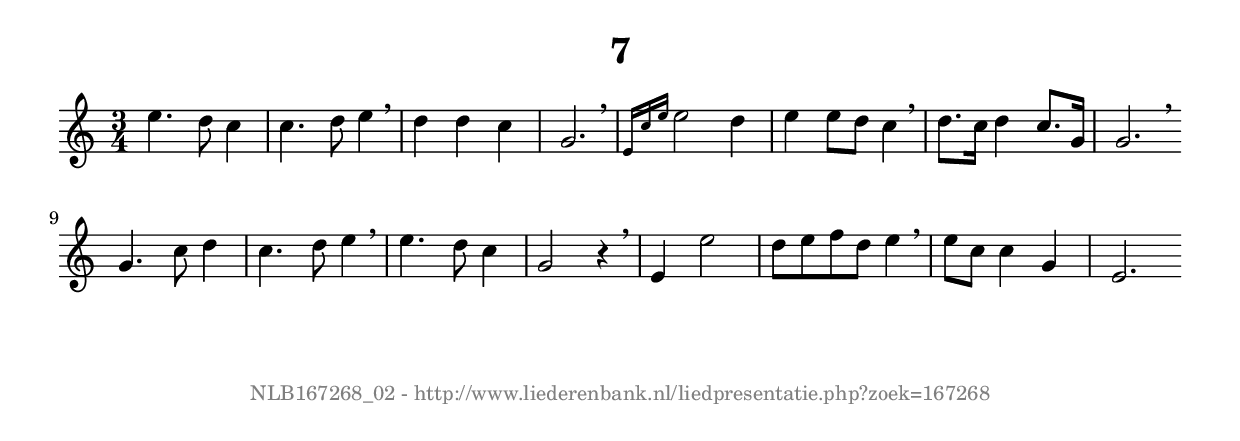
%
% produced by wce2krn 1.64 (7 June 2014)
%
\version"2.16"
#(append! paper-alist '(("long" . (cons (* 210 mm) (* 2000 mm)))))
#(set-default-paper-size "long")
sb = {\breathe}
mBreak = {\breathe }
bBreak = {\breathe }
x = {\once\override NoteHead #'style = #'cross }
gl=\glissando
itime={\override Staff.TimeSignature #'stencil = ##f }
ficta = {\once\set suggestAccidentals = ##t}
fine = {\once\override Score.RehearsalMark #'self-alignment-X = #1 \mark \markup {\italic{Fine}}}
dc = {\once\override Score.RehearsalMark #'self-alignment-X = #1 \mark \markup {\italic{D.C.}}}
dcf = {\once\override Score.RehearsalMark #'self-alignment-X = #1 \mark \markup {\italic{D.C. al Fine}}}
dcc = {\once\override Score.RehearsalMark #'self-alignment-X = #1 \mark \markup {\italic{D.C. al Coda}}}
ds = {\once\override Score.RehearsalMark #'self-alignment-X = #1 \mark \markup {\italic{D.S.}}}
dsf = {\once\override Score.RehearsalMark #'self-alignment-X = #1 \mark \markup {\italic{D.S. al Fine}}}
dsc = {\once\override Score.RehearsalMark #'self-alignment-X = #1 \mark \markup {\italic{D.S. al Coda}}}
pv = {\set Score.repeatCommands = #'((volta "1"))}
sv = {\set Score.repeatCommands = #'((volta "2"))}
tv = {\set Score.repeatCommands = #'((volta "3"))}
qv = {\set Score.repeatCommands = #'((volta "4"))}
xv = {\set Score.repeatCommands = #'((volta #f))}
\header{ tagline = ""
title = "7"
}
\score {{
\key c \major
\relative g''
{
\set melismaBusyProperties = #'()
\time 3/4
\tempo 4=120
\override Score.MetronomeMark #'transparent = ##t
\override Score.RehearsalMark #'break-visibility = #(vector #t #t #f)
e4. d8 c4 c4. d8 e4 \sb d d c g2. \sb \grace { e16[ c' e] } e2 d4 e e8 d c4 \sb d8. c16 d4 c8. g16 g2. \bar ":|:" \bBreak
g4. c8 d4 c4. d8 e4 \sb e4. d8 c4 g2 r4 \sb e4 e'2 d8 e f d e4 \sb e8 c c4 g e2. \bar ":|"
 }}
 \midi { }
 \layout {
            indent = 0.0\cm
}
}
\markup { \vspace #0 } \markup { \with-color #grey \fill-line { \center-column { \smaller "NLB167268_02 - http://www.liederenbank.nl/liedpresentatie.php?zoek=167268" } } }
